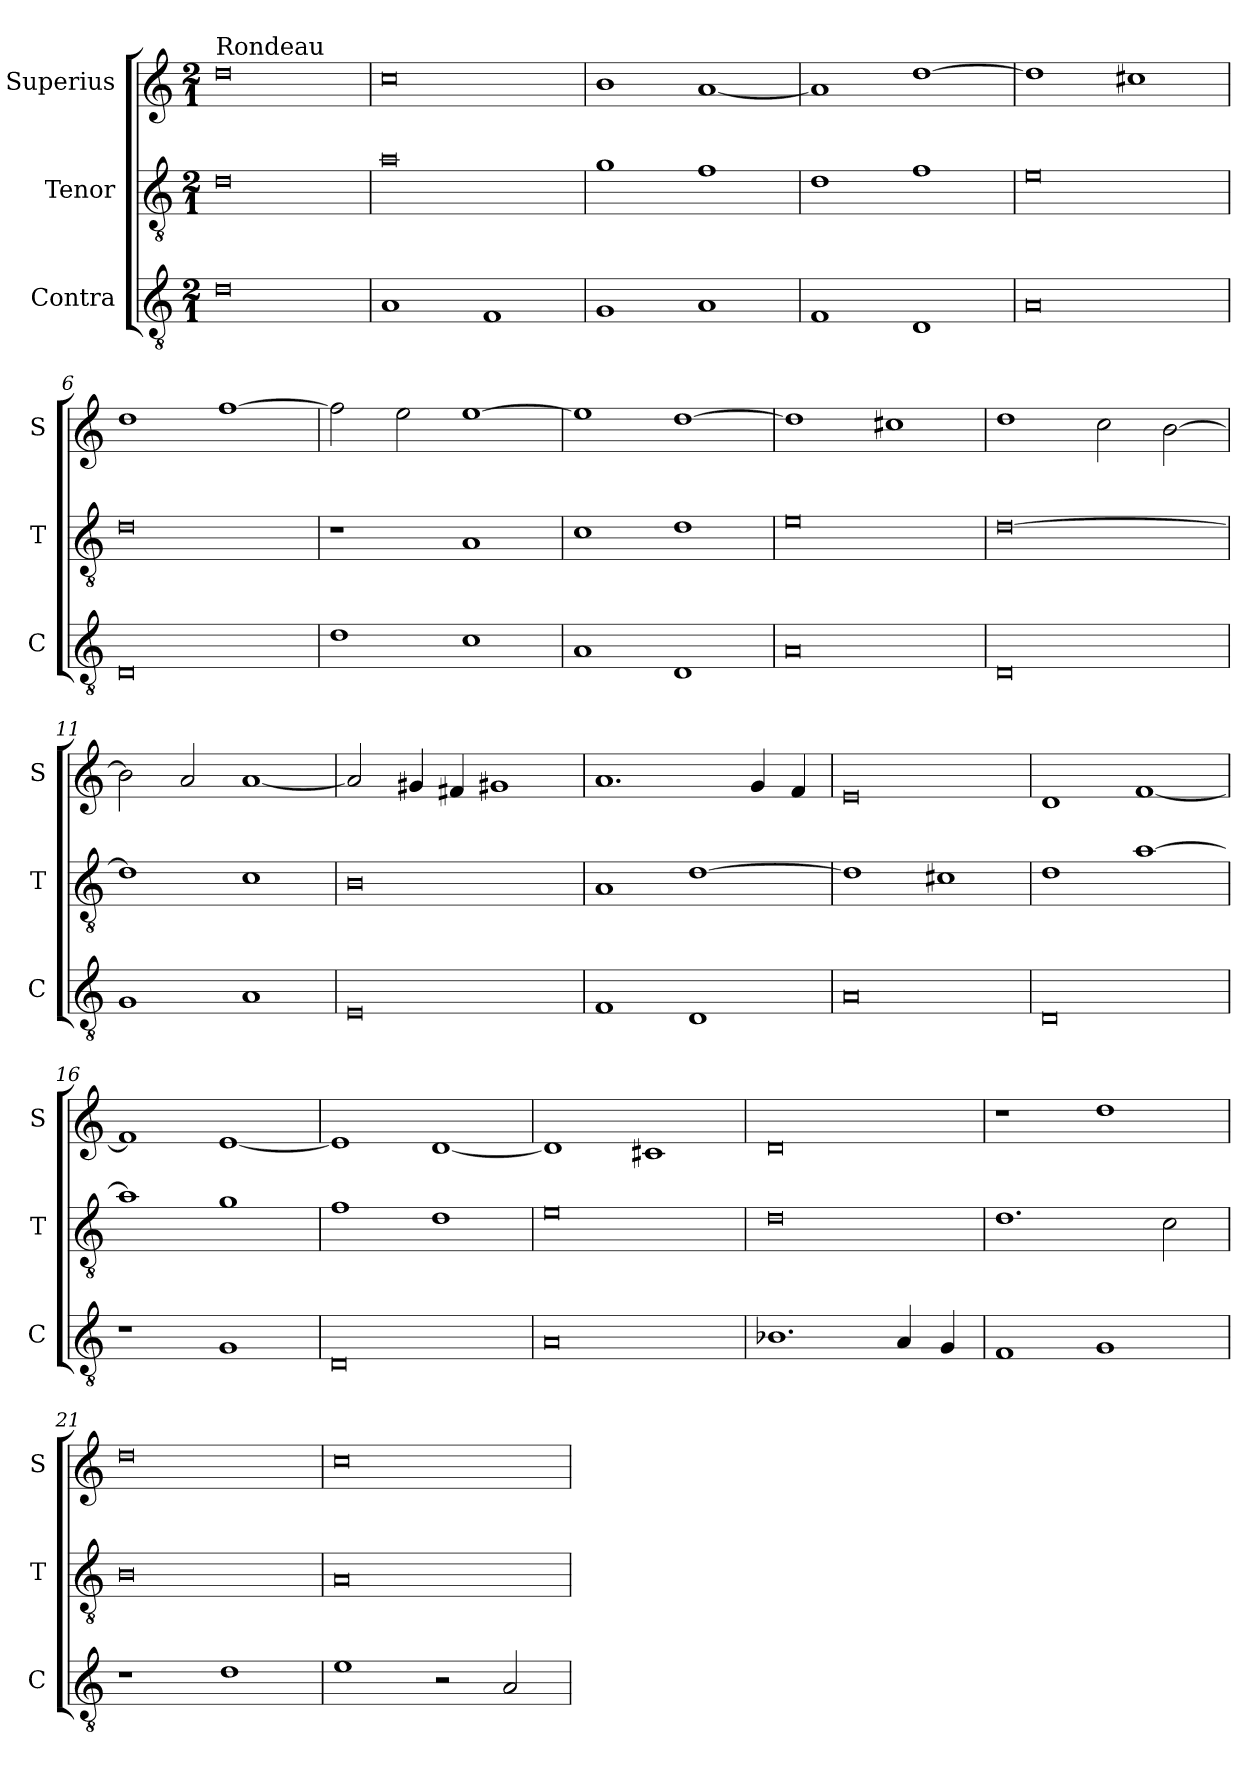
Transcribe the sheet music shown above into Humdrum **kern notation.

**kern	**kern	**kern
*part3	*part2	*part1
*staff3	*staff2	*staff1
*I"Contra	*I"Tenor	*I"Superius
*I'C	*I'T	*I'S
*clefGv2	*clefGv2	*clefG2
*k[]	*k[]	*k[]
*M2/1	*M2/1	*M2/1
=1	=1	=1
!	!	!LO:TX:a:t=Rondeau
0d	0d	0dd
=2	=2	=2
1A	0a	0cc
1F	.	.
=3	=3	=3
1G	1g	1b
1A	1f	[1a
=4	=4	=4
1F	1d	1a]
1D	1f	[1dd
=5	=5	=5
0A	0e	1dd]
.	.	1cc#X
=6	=6	=6
0D	0d	1dd
.	.	[1ff
=7	=7	=7
1d	1r	2ff]
.	.	2ee
1c	1A	[1ee
=8	=8	=8
1A	1c	1ee]
1D	1d	[1dd
=9	=9	=9
0A	0e	1dd]
.	.	1cc#X
=10	=10	=10
0D	[0d	1dd
.	.	2cc
.	.	[2b
=11	=11	=11
1G	1d]	2b]
.	.	2a
1A	1c	[1a
=12	=12	=12
0E	0B	2a]
.	.	4g#X
.	.	4f#X
.	.	1g#X
=13	=13	=13
1F	1A	1.a
1D	[1d	.
.	.	4g
.	.	4f
=14	=14	=14
0A	1d]	0e
.	1c#X	.
=15	=15	=15
0D	1d	1d
.	[1a	[1f
=16	=16	=16
1r	1a]	1f]
1G	1g	[1e
=17	=17	=17
0D	1f	1e]
.	1d	[1d
=18	=18	=18
0A	0e	1d]
.	.	1c#X
=19	=19	=19
1.B-X	0d	0d
4A	.	.
4G	.	.
=20	=20	=20
1F	1.d	1r
1G	.	1dd
.	2c	.
=21	=21	=21
1r	0B	0dd
1d	.	.
=22	=22	=22
1e	0A	0cc
2r	.	.
2A	.	.
=	=	=
*-	*-	*-
